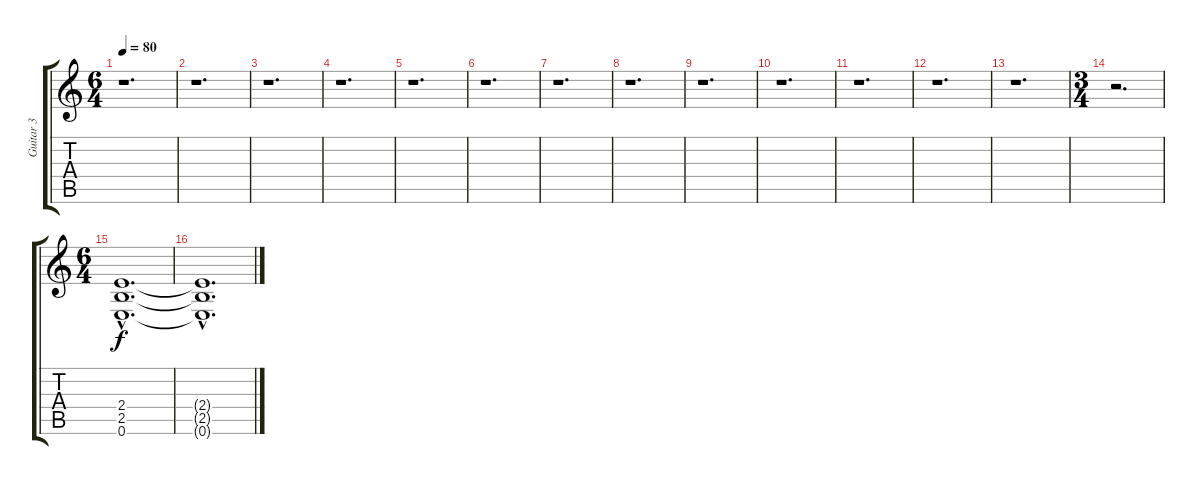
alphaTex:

\track ("Guitar 3" "Guitar 3") {instrument distortionguitar}
\staff {score tabs}
\tuning (E4 B3 G3 D3 A2 E2) {hide}
\ts (6 4)
\tempo 80
\clef g2
\ks c
r.1{d dy f} |
r.1{d} |
r.1{d} |
r.1{d} |
r.1{d} |
r.1{d} |
r.1{d} |
r.1{d} |
r.1{d} |
r.1{d} |
r.1{d} |
r.1{d} |
r.1{d} |
\ts (3 4)
r.2{d} |
\ts (6 4)
(2.4{hac} 2.5{hac} 0.6{hac}).1{d volume 7} |
(2.4{hac t} 2.5{hac t} 0.6{hac t}).1{d}
